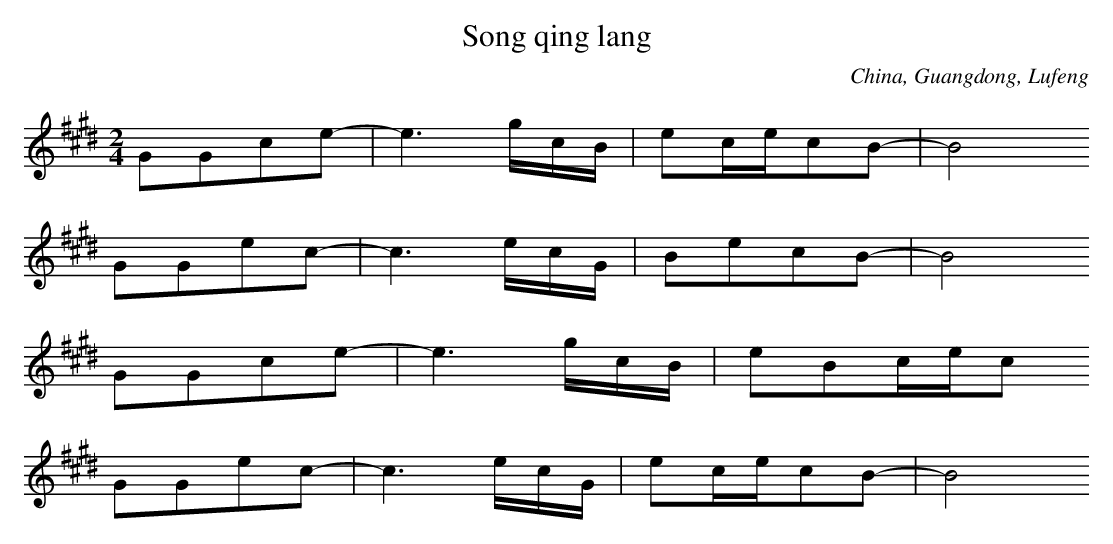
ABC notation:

X:1
T: Song qing lang
O: China, Guangdong, Lufeng
M: 2/4
L: 1/16
K: E
G2G2c2e2- | e6gcB | e2cec2B2- | B8
G2G2e2c2- | c6ecG | B2e2c2B2- | B8
G2G2c2e2- | e6gcB | e2B2cec2
G2G2e2c2- | c6ecG | e2cec2B2- | B8
